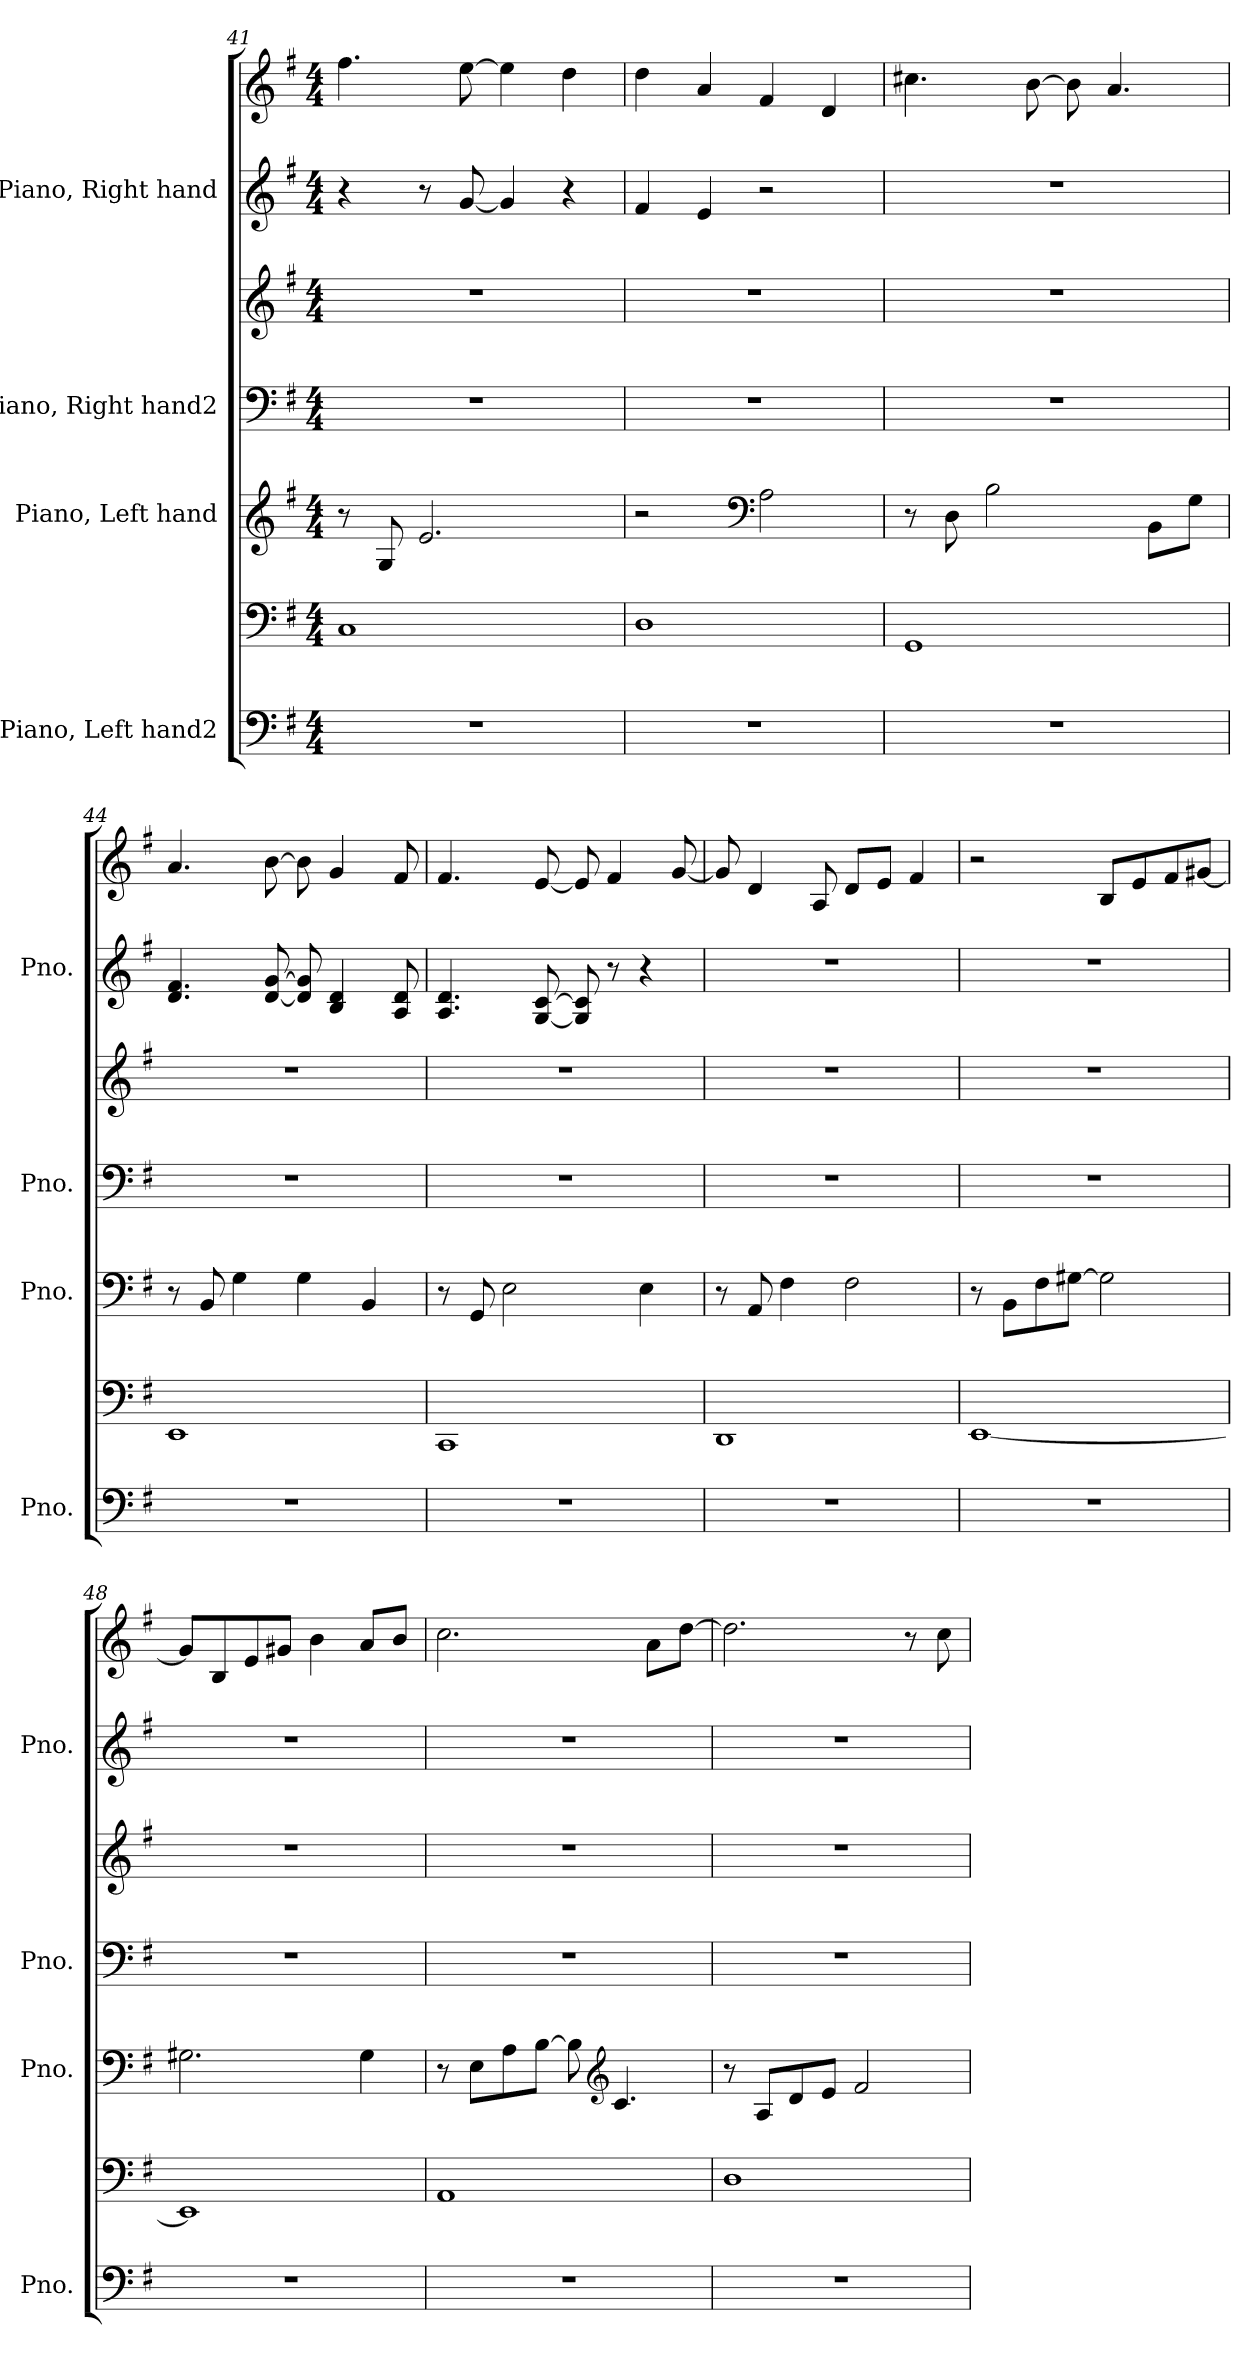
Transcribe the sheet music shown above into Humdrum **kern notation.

**kern	**kern	**kern	**kern	**kern	**kern	**kern
*part4	*part4	*part3	*part2	*part2	*part1	*part1
*staff7	*staff6	*staff5	*staff4	*staff3	*staff2	*staff1
*I"Piano, Left hand2	*	*I"Piano, Left hand	*I"Piano, Right hand2	*	*I"Piano, Right hand	*
*I'Pno.	*	*I'Pno.	*I'Pno.	*	*I'Pno.	*
!!LO:PB:g=z
*clefF4	*clefF4	*clefG2	*clefF4	*clefG2	*clefG2	*clefG2
*k[f#]	*k[f#]	*k[f#]	*k[f#]	*k[f#]	*k[f#]	*k[f#]
*M4/4	*M4/4	*M4/4	*M4/4	*M4/4	*M4/4	*M4/4
=41	=41	=41	=41	=41	=41	=41
1r	1C	8r	1r	1r	4r	4.ff#\
.	.	8G/	.	.	.	.
.	.	2.e/	.	.	8r	.
.	.	.	.	.	[8g/	[8ee\
.	.	.	.	.	4g/]	4ee\]
.	.	.	.	.	4r	4dd\
=42	=42	=42	=42	=42	=42	=42
1r	1D	2r	1r	1r	4f#/	4dd\
.	.	.	.	.	4e/	4a/
*	*	*clefF4	*	*	*	*
.	.	2A\	.	.	2r	4f#/
.	.	.	.	.	.	4d/
=43	=43	=43	=43	=43	=43	=43
1r	1GG	8r	1r	1r	1r	4.cc#X\
.	.	8D\	.	.	.	.
.	.	2B\	.	.	.	.
.	.	.	.	.	.	[8b\
.	.	.	.	.	.	8b\]
.	.	.	.	.	.	4.a/
.	.	8BB\L	.	.	.	.
.	.	8G\J	.	.	.	.
=44	=44	=44	=44	=44	=44	=44
1r	1EE	8r	1r	1r	4.d/ 4.f#/	4.a/
.	.	8BB/	.	.	.	.
.	.	4G\	.	.	.	.
.	.	.	.	.	[8d/ [8g/	[8b\
.	.	4G\	.	.	8d/] 8g/]	8b\]
.	.	.	.	.	4B/ 4d/	4g/
.	.	4BB/	.	.	.	.
.	.	.	.	.	8A/ 8d/	8f#/
=45	=45	=45	=45	=45	=45	=45
1r	1CC	8r	1r	1r	4.A/ 4.d/	4.f#/
.	.	8GG/	.	.	.	.
.	.	2E\	.	.	.	.
.	.	.	.	.	[8G/ [8c/	[8e/
.	.	.	.	.	8G/] 8c/]	8e/]
.	.	.	.	.	8r	4f#/
.	.	4E\	.	.	4r	.
.	.	.	.	.	.	[8g/
!!LO:PB:g=z
=46	=46	=46	=46	=46	=46	=46
1r	1DD	8r	1r	1r	1r	8g/]
.	.	8AA/	.	.	.	4d/
.	.	4F#\	.	.	.	.
.	.	.	.	.	.	8A/
.	.	2F#\	.	.	.	8d/L
.	.	.	.	.	.	8e/J
.	.	.	.	.	.	4f#/
=47	=47	=47	=47	=47	=47	=47
1r	[1EE	8r	1r	1r	1r	2r
.	.	8BB\L	.	.	.	.
.	.	8F#\	.	.	.	.
.	.	[8G#X\J	.	.	.	.
.	.	2G#\]	.	.	.	8B/L
.	.	.	.	.	.	8e/
.	.	.	.	.	.	8f#/
.	.	.	.	.	.	[8g#X/J
=48	=48	=48	=48	=48	=48	=48
1r	1EE]	2.G#X\	1r	1r	1r	8g#/L]
.	.	.	.	.	.	8B/
.	.	.	.	.	.	8e/
.	.	.	.	.	.	8g#X/J
.	.	.	.	.	.	4b\
.	.	4G#\	.	.	.	8a/L
.	.	.	.	.	.	8b/J
=49	=49	=49	=49	=49	=49	=49
1r	1AA	8r	1r	1r	1r	2.cc\
.	.	8E\L	.	.	.	.
.	.	8A\	.	.	.	.
.	.	[8B\J	.	.	.	.
.	.	8B\]	.	.	.	.
*	*	*clefG2	*	*	*	*
.	.	4.c/	.	.	.	.
.	.	.	.	.	.	8a\L
.	.	.	.	.	.	[8dd\J
=50	=50	=50	=50	=50	=50	=50
1r	1D	8r	1r	1r	1r	2.dd\]
.	.	8A/L	.	.	.	.
.	.	8d/	.	.	.	.
.	.	8e/J	.	.	.	.
.	.	2f#/	.	.	.	.
.	.	.	.	.	.	8r
.	.	.	.	.	.	8cc\
=	=	=	=	=	=	=
*-	*-	*-	*-	*-	*-	*-
